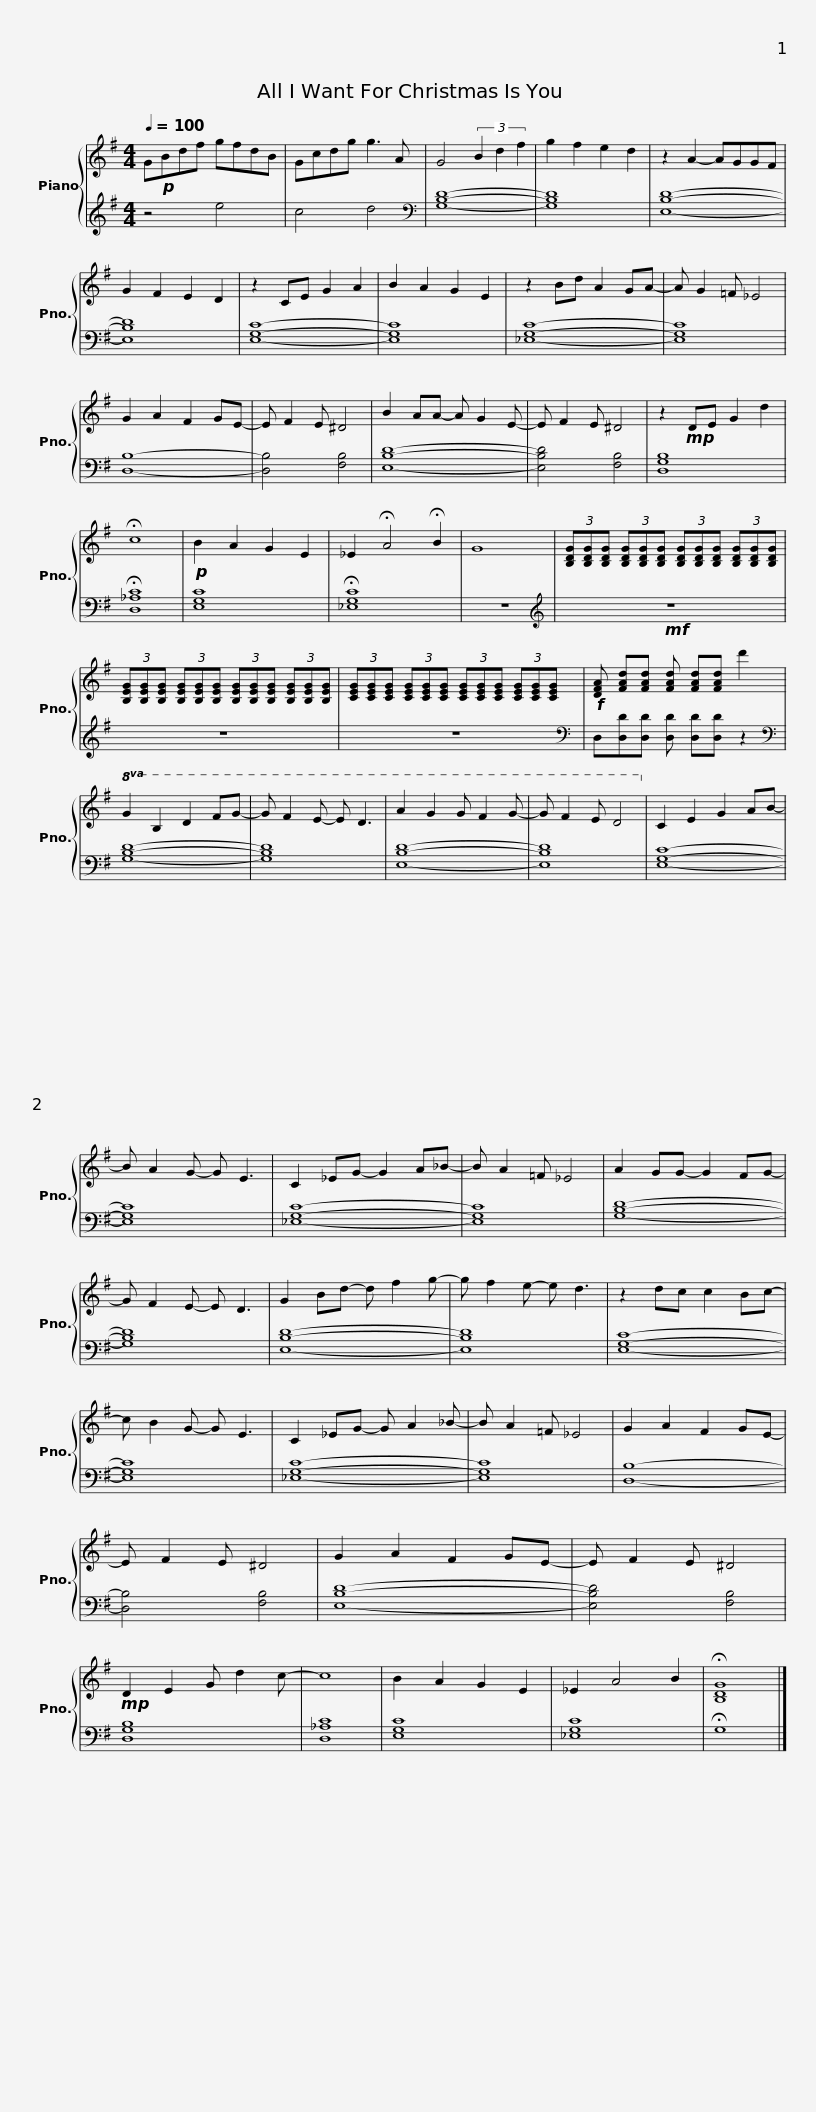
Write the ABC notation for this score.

X:1
%%score { 1 | 2 }
L:1/8
Q:1/4=100
M:4/4
I:linebreak $
K:G
V:1 treble
V:2 treble
V:1
 G!p!Bdf gfdB | Gcdg g3 A | G4 (3B2 d2 f2 | g2 f2 e2 d2 |$ z2 A2- AGGF | %5
 G2 F2 E2 D2 | z2 CE G2 A2 | B2 A2 G2 E2 |$ z2 Bd A2 GA- | A G2 =F _E4 | %10
 G2 A2 F2 GE- | E F2 E ^D4 |$ B2 AA- A G2 E- | E F2 E ^D4 | z2!mp! DE G2 d2 | %15
 !fermata!c8 |!p! B2 A2 G2 E2 | _E2 !fermata!A4 !fermata!B2 | G8 |$ (3[B,DG][B,DG][B,DG] (3[B,DG][B,DG][B,DG] (3[B,DG][B,DG][B,DG] (3[B,DG][B,DG][B,DG] | %20
 (3[B,EG][B,EG][B,EG] (3[B,EG][B,EG][B,EG] (3[B,EG][B,EG][B,EG] (3[B,EG][B,EG][B,EG] |$ (3[CEG][CEG][CEG] (3[CEG][CEG][CEG] (3[CEG][CEG][CEG] (3[CEG][CEG][CEG] |!f! [DFA] [FAd][FAd] [FAd] [FAd][FAd] d'2 |$!8va(! G2 B2 d2 fg- | g f2 e- e d3 | %25
 a2 g2 g f2 g- | g f2 e d4!8va)! |$ C2 E2 G2 AB- | B A2 G- G E3 | C2 _EG- G2 A_B- | %30
 B A2 =F _E4 |$ A2 GG- G2 FG- | G F2 E- E D3 | G2 Bd- d f2 g- | g f2 e- e d3 |$ %35
 z2 dc c2 Bc- | c B2 G- G E3 | C2 _EG- G A2 _B- | B A2 =F _E4 |$ G2 A2 F2 GE- | %40
 E F2 E ^D4 | G2 A2 F2 GE- | E F2 E ^D4 |$!mp! D2 E2 G d2 c- | c8 | %45
 B2 A2 G2 E2 | _E2 A4 B2 | !fermata![B,DG]8 |] %48
V:2
 z4 e4 | c4 d4 |[K:bass] [G,B,D]8- | [G,B,D]8 |$ [E,B,D]8- | %5
 [E,B,D]8 | [E,G,C]8- | [E,G,C]8 |$ [_E,G,C]8- | [E,G,C]8 | %10
 [D,B,]8- | [D,B,]4 [F,B,]4 |$ [E,B,D]8- | [E,B,D]4 [F,B,]4 | [D,G,B,]8 | %15
 !fermata![D,_A,C]8 | [E,G,C]8 | !fermata![_E,G,C]8 | z8 |$[K:treble]!mf! z8 | %20
 z8 |$ z8 |[K:bass] D,[D,D][D,D] [D,D] [D,D][D,D] z2 |$[K:bass] [G,B,D]8- | [G,B,D]8 | %25
 [E,B,D]8- | [E,B,D]8 |$ [E,G,C]8- | [E,G,C]8 | [_E,G,C]8- | %30
 [E,G,C]8 |$ [G,B,D]8- | [G,B,D]8 | [E,B,D]8- | [E,B,D]8 |$ %35
 [E,G,C]8- | [E,G,C]8 | [_E,G,C]8- | [E,G,C]8 |$ [D,B,]8- | %40
 [D,B,]4 [F,B,]4 | [E,B,D]8- | [E,B,D]4 [F,B,]4 |$ [D,G,B,]8 | [D,_A,C]8 | %45
 [E,G,C]8 | [_E,G,C]8 | !fermata!G,8 |] %48
